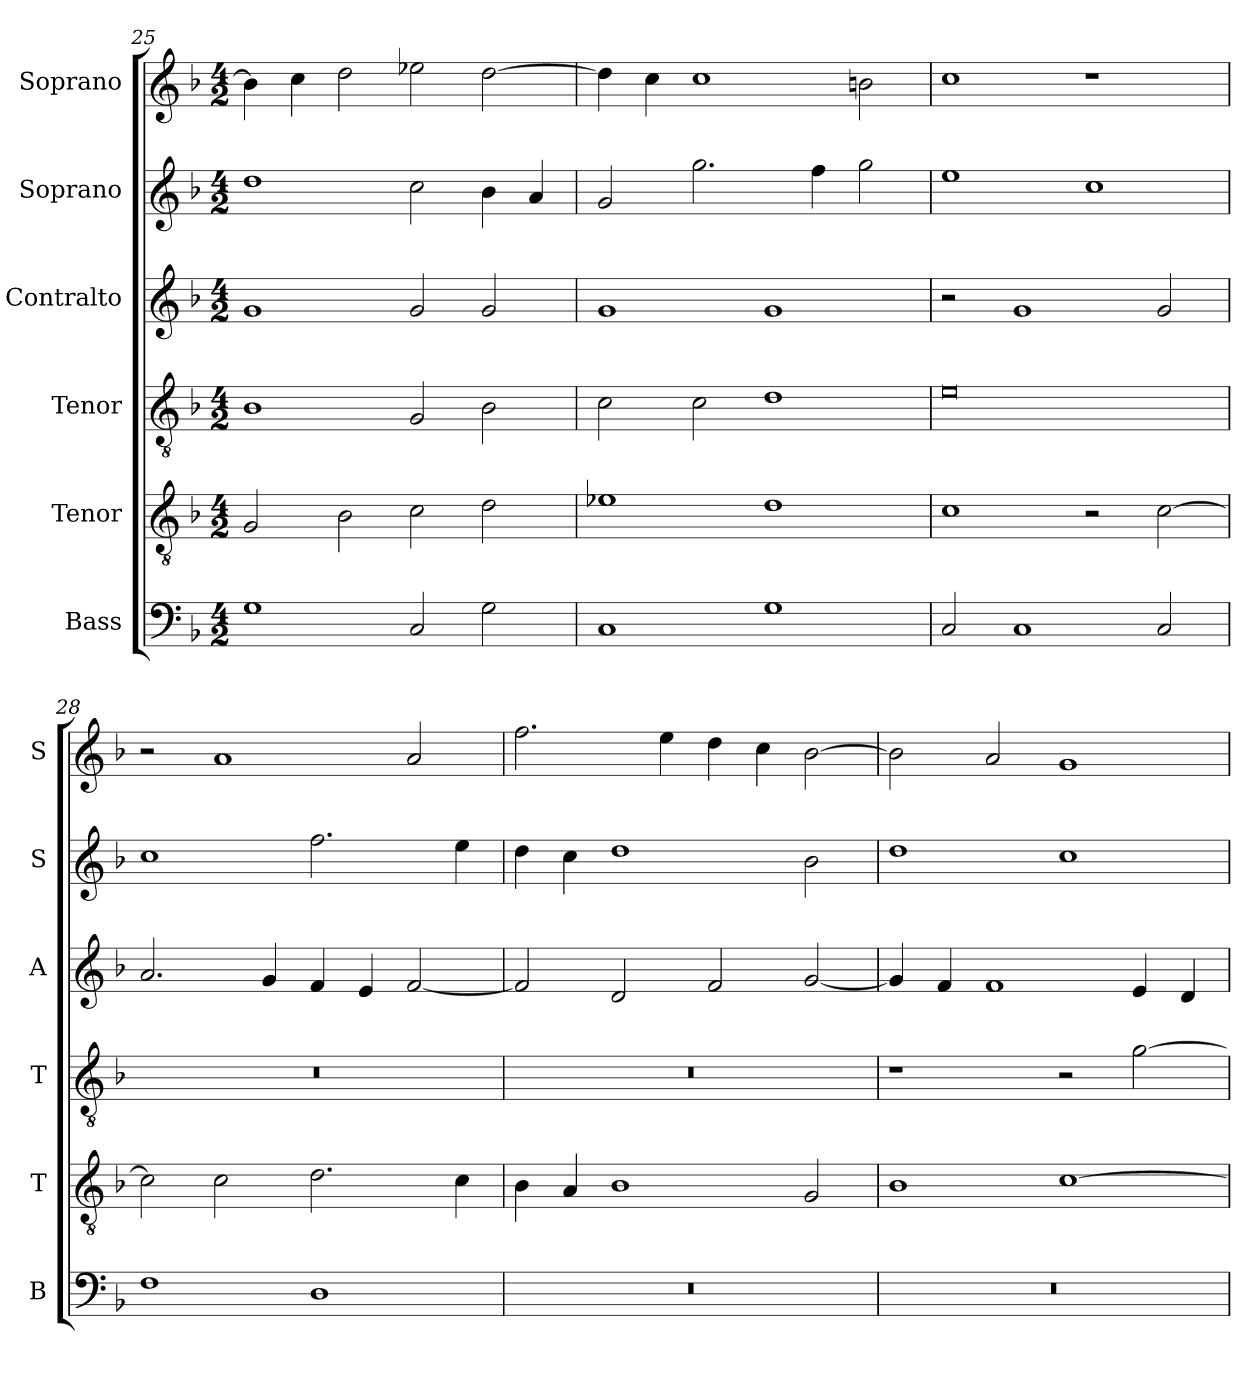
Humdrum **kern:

**kern	**kern	**kern	**kern	**kern	**kern
*part6	*part5	*part4	*part3	*part2	*part1
*staff6	*staff5	*staff4	*staff3	*staff2	*staff1
*I"Bass	*I"Tenor	*I"Tenor	*I"Contralto	*I"Soprano	*I"Soprano
*I'B	*I'T	*I'T	*I'A	*I'S	*I'S
*clefF4	*clefGv2	*clefGv2	*clefG2	*clefG2	*clefG2
*k[b-]	*k[b-]	*k[b-]	*k[b-]	*k[b-]	*k[b-]
*F:ion	*F:ion	*F:ion	*F:ion	*F:ion	*F:ion
*M4/2	*M4/2	*M4/2	*M4/2	*M4/2	*M4/2
=25	=25	=25	=25	=25	=25
1G	2G	1B-	1g	1dd	4b-]
.	.	.	.	.	4cc
.	2B-	.	.	.	2dd
2C	2c	2G	2g	2cc	2ee-X
2G	2d	2B-	2g	4b-	[2dd
.	.	.	.	4a	.
=26	=26	=26	=26	=26	=26
1C	1e-X	2c	1g	2g	4dd]
.	.	.	.	.	4cc
.	.	2c	.	2.gg	1cc
1G	1d	1d	1g	.	.
.	.	.	.	4ff	.
.	.	.	.	2gg	2bn
=27	=27	=27	=27	=27	=27
2C	1c	0e	2r	1ee	1cc
1C	.	.	1g	.	.
.	2r	.	.	1cc	1r
2C	[2c	.	2g	.	.
=28	=28	=28	=28	=28	=28
1F	2c]	0r	2.a	1cc	2r
.	2c	.	.	.	1a
.	.	.	4g	.	.
1D	2.d	.	4f	2.ff	.
.	.	.	4e	.	.
.	.	.	[2f	.	2a
.	4c	.	.	4ee	.
=29	=29	=29	=29	=29	=29
0r	4B-	0r	2f]	4dd	2.ff
.	4A	.	.	4cc	.
.	1B-	.	2d	1dd	.
.	.	.	.	.	4ee
.	.	.	2f	.	4dd
.	.	.	.	.	4cc
.	2G	.	[2g	2b-	[2b-
=30	=30	=30	=30	=30	=30
0r	1B-	1r	4g]	1dd	2b-]
.	.	.	4f	.	.
.	.	.	1f	.	2a
.	[1c	2r	.	1cc	1g
.	.	[2g	4e	.	.
.	.	.	4d	.	.
=	=	=	=	=	=
*-	*-	*-	*-	*-	*-
